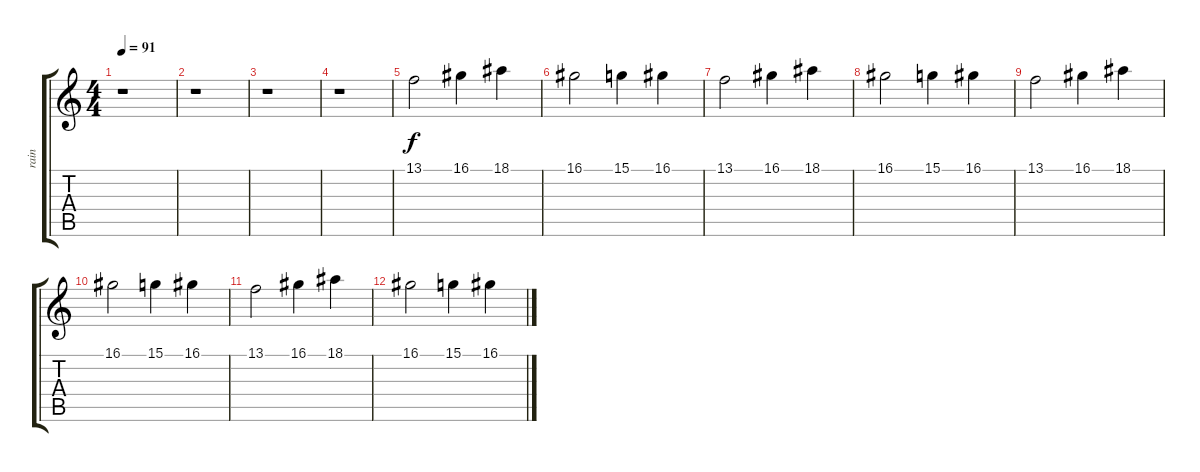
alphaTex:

\track ("rain" "rain") {instrument fx1rain}
\staff {score tabs}
\tuning (E4 B3 G3 D3 A2 E2) {hide}
\ts (4 4)
\tempo 91
\clef g2
\ks c
r.1{dy f} |
r.1 |
r.1 |
r.1 |
13.1.2{volume 12} 16.1.4 18.1.4 |
16.1.2 15.1.4 16.1.4 |
13.1.2 16.1.4 18.1.4 |
16.1.2 15.1.4 16.1.4 |
13.1.2{volume 12} 16.1.4{volume 11} 18.1.4{volume 10} |
16.1.2{volume 9} 15.1.4{volume 8} 16.1.4{volume 7} |
13.1.2{volume 6} 16.1.4{volume 5} 18.1.4{volume 4} |
16.1.2{volume 3} 15.1.4{volume 2} 16.1.4{volume 1}
